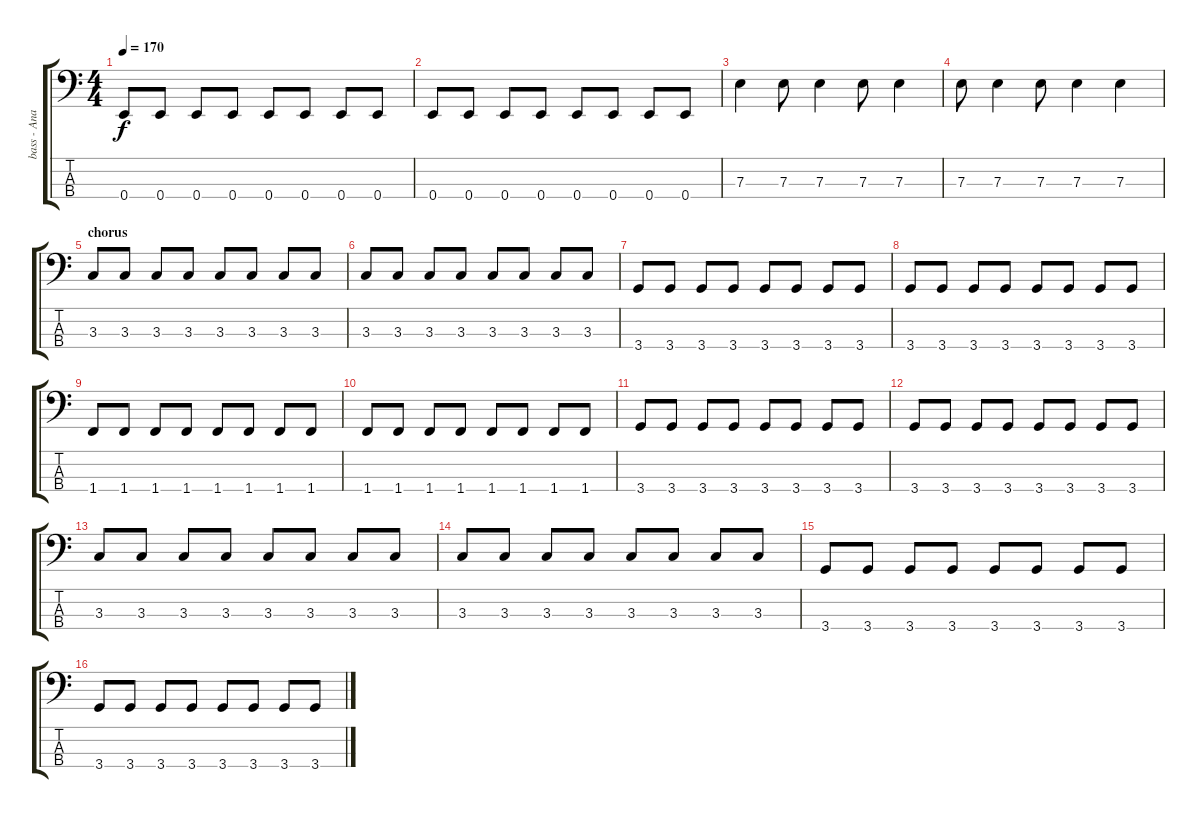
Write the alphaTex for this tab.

\track ("bass - Anas" "bass - Ana") {instrument electricbasspick}
\staff {score tabs}
\tuning (G2 D2 A1 E1) {hide}
\ts (4 4)
\tempo 170
\clef f4
\ks c
0.4.8{dy f} 0.4.8 0.4.8 0.4.8 0.4.8 0.4.8 0.4.8 0.4.8 |
0.4.8 0.4.8 0.4.8 0.4.8 0.4.8 0.4.8 0.4.8 0.4.8 |
7.3.4 7.3.8 7.3.4 7.3.8 7.3.4 |
7.3.8 7.3.4 7.3.8 7.3.4 7.3.4 |
\section ("" "chorus")
3.3.8 3.3.8 3.3.8 3.3.8 3.3.8 3.3.8 3.3.8 3.3.8 |
3.3.8 3.3.8 3.3.8 3.3.8 3.3.8 3.3.8 3.3.8 3.3.8 |
3.4.8 3.4.8 3.4.8 3.4.8 3.4.8 3.4.8 3.4.8 3.4.8 |
3.4.8 3.4.8 3.4.8 3.4.8 3.4.8 3.4.8 3.4.8 3.4.8 |
1.4.8 1.4.8 1.4.8 1.4.8 1.4.8 1.4.8 1.4.8 1.4.8 |
1.4.8 1.4.8 1.4.8 1.4.8 1.4.8 1.4.8 1.4.8 1.4.8 |
3.4.8 3.4.8 3.4.8 3.4.8 3.4.8 3.4.8 3.4.8 3.4.8 |
3.4.8 3.4.8 3.4.8 3.4.8 3.4.8 3.4.8 3.4.8 3.4.8 |
3.3.8 3.3.8 3.3.8 3.3.8 3.3.8 3.3.8 3.3.8 3.3.8 |
3.3.8 3.3.8 3.3.8 3.3.8 3.3.8 3.3.8 3.3.8 3.3.8 |
3.4.8 3.4.8 3.4.8 3.4.8 3.4.8 3.4.8 3.4.8 3.4.8 |
3.4.8 3.4.8 3.4.8 3.4.8 3.4.8 3.4.8 3.4.8 3.4.8
